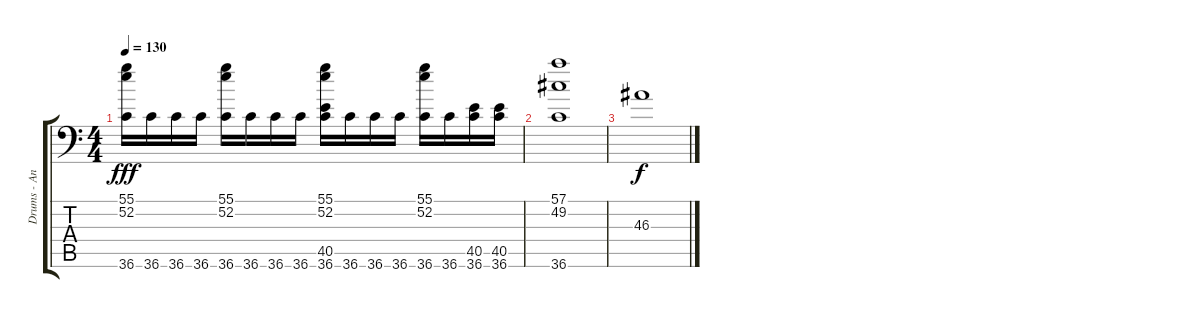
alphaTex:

\track ("Drums - Andrew Wetzel" "Drums - An") {instrument acousticgrandpiano}
\staff {score tabs}
\tuning (C-1 C-1 C-1 C-1 C-1 C-1) {hide}
\ts (4 4)
\tempo 130
\clef f4
\ks c
(55.1 52.2 36.6).16{dy fff} 36.6.16 36.6.16 36.6.16 (55.1 52.2 36.6).16 36.6.16 36.6.16 36.6.16 (55.1 52.2 40.5 36.6).16 36.6.16 36.6.16 36.6.16 (55.1 52.2 36.6).16 36.6.16 (40.5 36.6).16 (40.5 36.6).16 |
(57.1 49.2 36.6).1 |
46.3.1{dy f}
